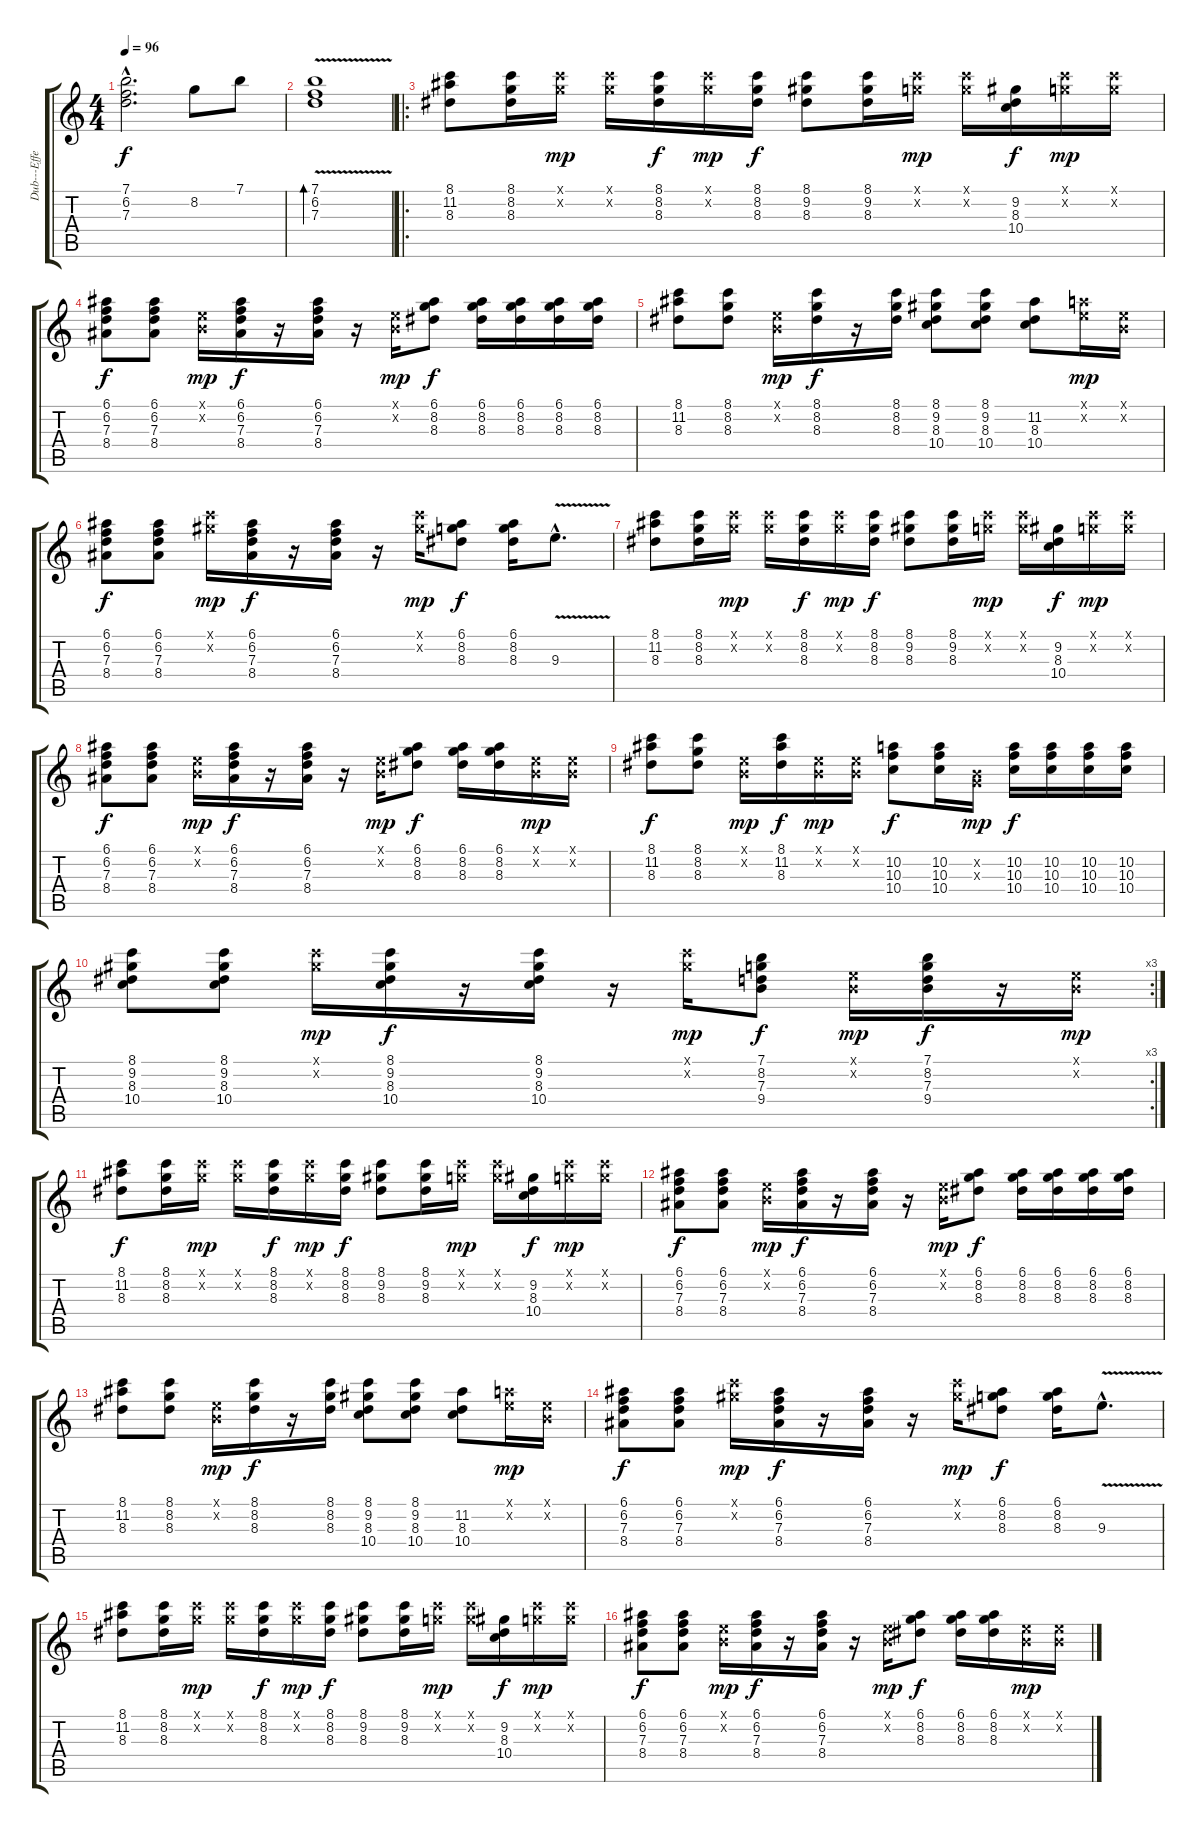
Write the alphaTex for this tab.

\track ("Dub---Effects" "Dub---Effe") {instrument acousticguitarsteel}
\staff {score tabs}
\tuning (E4 B3 G3 D3 A2 E2) {hide}
\ts (4 4)
\tempo 96
\clef g2
\ks c
(7.1{hac} 6.2{hac} 7.3{hac}).2{d dy f} 8.2.8 7.1.8 |
(7.1{v} 6.2{v} 7.3).1{bd 60} |
\ro
(8.1 11.2 8.3).8 (8.1 8.2 8.3).16 (8.1{x} 8.2{x}).16{dy mp} (8.1{x} 8.2{x}).16 (8.1 8.2 8.3).16{dy f} (8.1{x} 8.2{x}).16{dy mp} (8.1 8.2 8.3).16{dy f} (8.1 9.2 8.3).8 (8.1 9.2 8.3).16 (8.1{x} 8.2{x}).16{dy mp} (8.1{x} 8.2{x}).16 (9.2 8.3 10.4).16{dy f} (8.1{x} 8.2{x}).16{dy mp} (8.1{x} 8.2{x}).16 |
(6.1 6.2 7.3 8.4).8{dy f} (6.1 6.2 7.3 8.4).8 (0.1{x} 0.2{x}).16{dy mp} (6.1 6.2 7.3 8.4).16{dy f} r.16 (6.1 6.2 7.3 8.4).16 r.16 (0.1{x} 0.2{x}).16{dy mp} (6.1 8.2 8.3).8{dy f} (6.1 8.2 8.3).16 (6.1 8.2 8.3).16 (6.1 8.2 8.3).16 (6.1 8.2 8.3).16 |
(8.1 11.2 8.3).8 (8.1 8.2 8.3).8 (0.1{x} 0.2{x}).16{dy mp} (8.1 8.2 8.3).16{dy f} r.16 (8.1 8.2 8.3).16 (8.1 9.2 8.3 10.4).8 (8.1 9.2 8.3 10.4).8 (11.2 8.3 10.4).8 (0.1{x} 10.2{x}).16{dy mp} (0.1{x} 0.2{x}).16 |
(6.1 6.2 7.3 8.4).8{dy f} (6.1 6.2 7.3 8.4).8 (8.1{x} 9.2{x}).16{dy mp} (6.1 6.2 7.3 8.4).16{dy f} r.16 (6.1 6.2 7.3 8.4).16 r.16 (8.1{x} 9.2{x}).16{dy mp} (6.1 8.2 8.3).8{dy f} (6.1 8.2 8.3).16 9.3{v hac}.8{d} |
(8.1 11.2 8.3).8 (8.1 8.2 8.3).16 (8.1{x} 8.2{x}).16{dy mp} (8.1{x} 8.2{x}).16 (8.1 8.2 8.3).16{dy f} (8.1{x} 8.2{x}).16{dy mp} (8.1 8.2 8.3).16{dy f} (8.1 9.2 8.3).8 (8.1 9.2 8.3).16 (8.1{x} 8.2{x}).16{dy mp} (8.1{x} 8.2{x}).16 (9.2 8.3 10.4).16{dy f} (8.1{x} 8.2{x}).16{dy mp} (8.1{x} 8.2{x}).16 |
(6.1 6.2 7.3 8.4).8{dy f} (6.1 6.2 7.3 8.4).8 (0.1{x} 0.2{x}).16{dy mp} (6.1 6.2 7.3 8.4).16{dy f} r.16 (6.1 6.2 7.3 8.4).16 r.16 (0.1{x} 0.2{x}).16{dy mp} (6.1 8.2 8.3).8{dy f} (6.1 8.2 8.3).16 (6.1 8.2 8.3).16 (0.1{x} 0.2{x}).16{dy mp} (0.1{x} 0.2{x}).16 |
(8.1 11.2 8.3).8{dy f} (8.1 8.2 8.3).8 (0.1{x} 0.2{x}).16{dy mp} (8.1 11.2 8.3).16{dy f} (0.1{x} 0.2{x}).16{dy mp} (0.1{x} 0.2{x}).16 (10.2 10.3 10.4).8{dy f} (10.2 10.3 10.4).16 (0.2{x} 0.3{x}).16{dy mp} (10.2 10.3 10.4).16{dy f} (10.2 10.3 10.4).16 (10.2 10.3 10.4).16 (10.2 10.3 10.4).16 |
\rc 3
(8.1 9.2 8.3 10.4).8 (8.1 9.2 8.3 10.4).8 (8.1{x} 9.2{x}).16{dy mp} (8.1 9.2 8.3 10.4).16{dy f} r.16 (8.1 9.2 8.3 10.4).16 r.16 (8.1{x} 9.2{x}).16{dy mp} (7.1 8.2 7.3 9.4).8{dy f} (0.1{x} 0.2{x}).16{dy mp} (7.1 8.2 7.3 9.4).16{dy f} r.16 (0.1{x} 0.2{x}).16{dy mp} |
(8.1 11.2 8.3).8{dy f} (8.1 8.2 8.3).16 (8.1{x} 8.2{x}).16{dy mp} (8.1{x} 8.2{x}).16 (8.1 8.2 8.3).16{dy f} (8.1{x} 8.2{x}).16{dy mp} (8.1 8.2 8.3).16{dy f} (8.1 9.2 8.3).8 (8.1 9.2 8.3).16 (8.1{x} 8.2{x}).16{dy mp} (8.1{x} 8.2{x}).16 (9.2 8.3 10.4).16{dy f} (8.1{x} 8.2{x}).16{dy mp} (8.1{x} 8.2{x}).16 |
(6.1 6.2 7.3 8.4).8{dy f} (6.1 6.2 7.3 8.4).8 (0.1{x} 0.2{x}).16{dy mp} (6.1 6.2 7.3 8.4).16{dy f} r.16 (6.1 6.2 7.3 8.4).16 r.16 (0.1{x} 0.2{x}).16{dy mp} (6.1 8.2 8.3).8{dy f} (6.1 8.2 8.3).16 (6.1 8.2 8.3).16 (6.1 8.2 8.3).16 (6.1 8.2 8.3).16 |
(8.1 11.2 8.3).8 (8.1 8.2 8.3).8 (0.1{x} 0.2{x}).16{dy mp} (8.1 8.2 8.3).16{dy f} r.16 (8.1 8.2 8.3).16 (8.1 9.2 8.3 10.4).8 (8.1 9.2 8.3 10.4).8 (11.2 8.3 10.4).8 (0.1{x} 10.2{x}).16{dy mp} (0.1{x} 0.2{x}).16 |
(6.1 6.2 7.3 8.4).8{dy f} (6.1 6.2 7.3 8.4).8 (8.1{x} 9.2{x}).16{dy mp} (6.1 6.2 7.3 8.4).16{dy f} r.16 (6.1 6.2 7.3 8.4).16 r.16 (8.1{x} 9.2{x}).16{dy mp} (6.1 8.2 8.3).8{dy f} (6.1 8.2 8.3).16 9.3{v hac}.8{d} |
(8.1 11.2 8.3).8 (8.1 8.2 8.3).16 (8.1{x} 8.2{x}).16{dy mp} (8.1{x} 8.2{x}).16 (8.1 8.2 8.3).16{dy f} (8.1{x} 8.2{x}).16{dy mp} (8.1 8.2 8.3).16{dy f} (8.1 9.2 8.3).8 (8.1 9.2 8.3).16 (8.1{x} 8.2{x}).16{dy mp} (8.1{x} 8.2{x}).16 (9.2 8.3 10.4).16{dy f} (8.1{x} 8.2{x}).16{dy mp} (8.1{x} 8.2{x}).16 |
(6.1 6.2 7.3 8.4).8{dy f} (6.1 6.2 7.3 8.4).8 (0.1{x} 0.2{x}).16{dy mp} (6.1 6.2 7.3 8.4).16{dy f} r.16 (6.1 6.2 7.3 8.4).16 r.16 (0.1{x} 0.2{x}).16{dy mp} (6.1 8.2 8.3).8{dy f} (6.1 8.2 8.3).16 (6.1 8.2 8.3).16 (0.1{x} 0.2{x}).16{dy mp} (0.1{x} 0.2{x}).16
